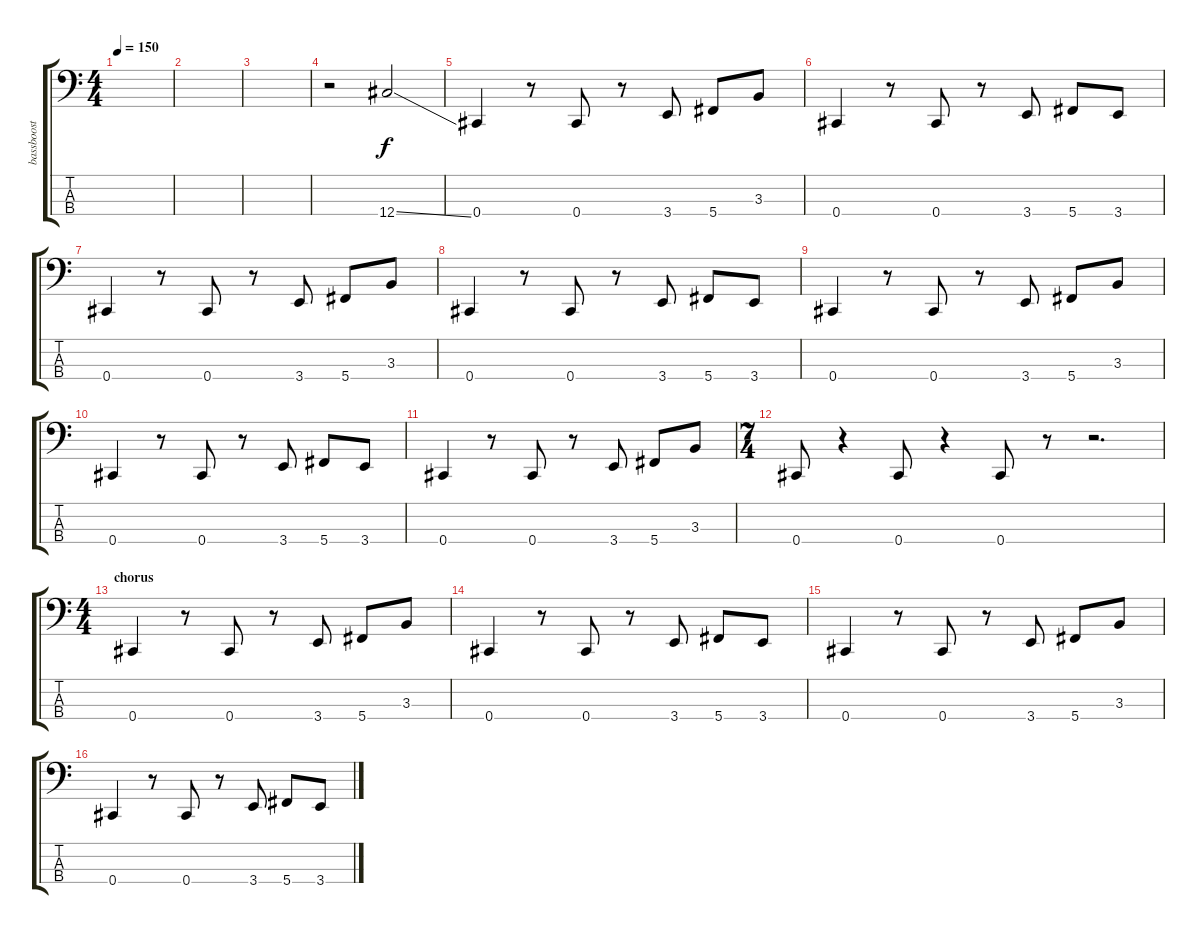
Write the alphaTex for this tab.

\track ("bassboost" "bassboost") {instrument electricbasspick}
\staff {score tabs}
\tuning (Gb2 Db2 Ab1 Db1) {hide}
\ts (4 4)
\tempo 150
\clef f4
\ks c
|
|
|
r.2 12.4{ss}.2 |
0.4.4 r.8 0.4.8 r.8 3.4.8 5.4.8 3.3.8 |
0.4.4 r.8 0.4.8 r.8 3.4.8 5.4.8 3.4.8 |
0.4.4 r.8 0.4.8 r.8 3.4.8 5.4.8 3.3.8 |
0.4.4 r.8 0.4.8 r.8 3.4.8 5.4.8 3.4.8 |
0.4.4 r.8 0.4.8 r.8 3.4.8 5.4.8 3.3.8 |
0.4.4 r.8 0.4.8 r.8 3.4.8 5.4.8 3.4.8 |
0.4.4 r.8 0.4.8 r.8 3.4.8 5.4.8 3.3.8 |
\ts (7 4)
0.4.8 r.4 0.4.8 r.4 0.4.8 r.8 r.2{d} |
\ts (4 4)
\section ("" "chorus")
0.4.4 r.8 0.4.8 r.8 3.4.8 5.4.8 3.3.8 |
0.4.4 r.8 0.4.8 r.8 3.4.8 5.4.8 3.4.8 |
0.4.4 r.8 0.4.8 r.8 3.4.8 5.4.8 3.3.8 |
0.4.4 r.8 0.4.8 r.8 3.4.8 5.4.8 3.4.8
